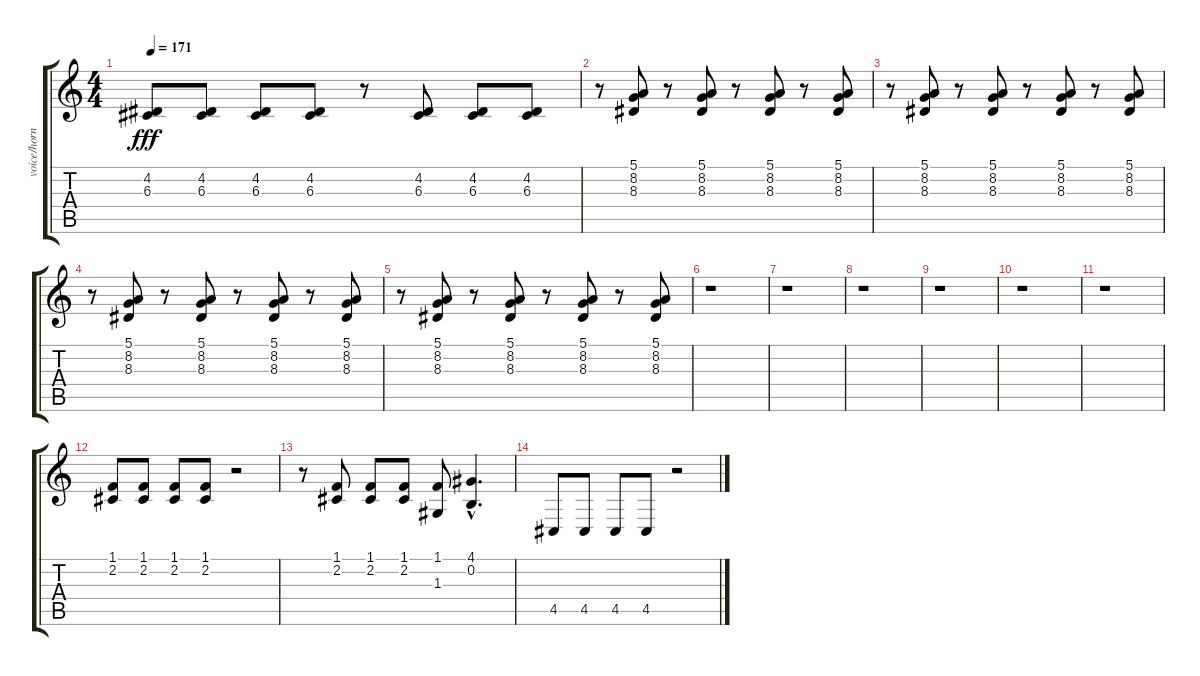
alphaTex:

\track ("voice/horn" "voice/horn") {instrument choiraahs}
\staff {score tabs}
\tuning (E4 B3 G3 D3 A2 E2) {hide}
\ts (4 4)
\tempo 171
\clef g2
\ks c
(4.2 6.3).8{dy fff} (4.2 6.3).8 (4.2 6.3).8 (4.2 6.3).8 r.8 (4.2 6.3).8 (4.2 6.3).8 (4.2 6.3).8 |
r.8 (5.1 8.2 8.3).8 r.8 (5.1 8.2 8.3).8 r.8 (5.1 8.2 8.3).8 r.8 (5.1 8.2 8.3).8 |
r.8 (5.1 8.2 8.3).8 r.8 (5.1 8.2 8.3).8 r.8 (5.1 8.2 8.3).8 r.8 (5.1 8.2 8.3).8 |
r.8 (5.1 8.2 8.3).8 r.8 (5.1 8.2 8.3).8 r.8 (5.1 8.2 8.3).8 r.8 (5.1 8.2 8.3).8 |
r.8 (5.1 8.2 8.3).8 r.8 (5.1 8.2 8.3).8 r.8 (5.1 8.2 8.3).8 r.8 (5.1 8.2 8.3).8 |
r.1 |
r.1 |
r.1 |
r.1 |
r.1 |
r.1 |
(1.1 2.2).8 (1.1 2.2).8 (1.1 2.2).8 (1.1 2.2).8 r.2 |
r.8 (1.1 2.2).8 (1.1 2.2).8 (1.1 2.2).8 (1.1 1.3).8 (4.1{hac} 0.2{hac}).4{d} |
4.5.8 4.5.8 4.5.8 4.5.8 r.2
